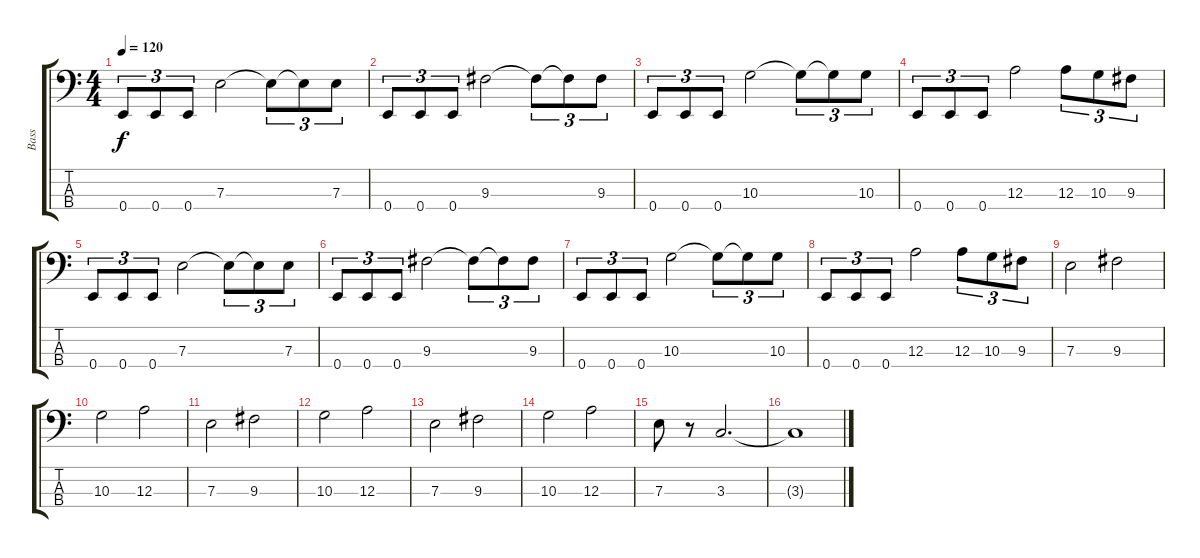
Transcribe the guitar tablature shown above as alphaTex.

\track ("Bass" "Bass") {instrument electricbassfinger}
\staff {score tabs}
\tuning (G2 D2 A1 E1) {hide}
\ts (4 4)
\tempo 120
\clef f4
\ks c
0.4.8{tu (3 2) dy f} 0.4.8{tu (3 2)} 0.4.8{tu (3 2)} 7.3.2 7.3{t}.8{tu (3 2)} 7.3{t}.8{tu (3 2)} 7.3.8{tu (3 2)} |
0.4.8{tu (3 2)} 0.4.8{tu (3 2)} 0.4.8{tu (3 2)} 9.3.2 9.3{t}.8{tu (3 2)} 9.3{t}.8{tu (3 2)} 9.3.8{tu (3 2)} |
0.4.8{tu (3 2)} 0.4.8{tu (3 2)} 0.4.8{tu (3 2)} 10.3.2 10.3{t}.8{tu (3 2)} 10.3{t}.8{tu (3 2)} 10.3.8{tu (3 2)} |
0.4.8{tu (3 2)} 0.4.8{tu (3 2)} 0.4.8{tu (3 2)} 12.3.2 12.3.8{tu (3 2)} 10.3.8{tu (3 2)} 9.3.8{tu (3 2)} |
0.4.8{tu (3 2)} 0.4.8{tu (3 2)} 0.4.8{tu (3 2)} 7.3.2 7.3{t}.8{tu (3 2)} 7.3{t}.8{tu (3 2)} 7.3.8{tu (3 2)} |
0.4.8{tu (3 2)} 0.4.8{tu (3 2)} 0.4.8{tu (3 2)} 9.3.2 9.3{t}.8{tu (3 2)} 9.3{t}.8{tu (3 2)} 9.3.8{tu (3 2)} |
0.4.8{tu (3 2)} 0.4.8{tu (3 2)} 0.4.8{tu (3 2)} 10.3.2 10.3{t}.8{tu (3 2)} 10.3{t}.8{tu (3 2)} 10.3.8{tu (3 2)} |
0.4.8{tu (3 2)} 0.4.8{tu (3 2)} 0.4.8{tu (3 2)} 12.3.2 12.3.8{tu (3 2)} 10.3.8{tu (3 2)} 9.3.8{tu (3 2)} |
7.3.2 9.3.2 |
10.3.2 12.3.2 |
7.3.2 9.3.2 |
10.3.2 12.3.2 |
7.3.2 9.3.2 |
10.3.2 12.3.2 |
7.3.8 r.8 3.3.2{d} |
3.3{t}.1
